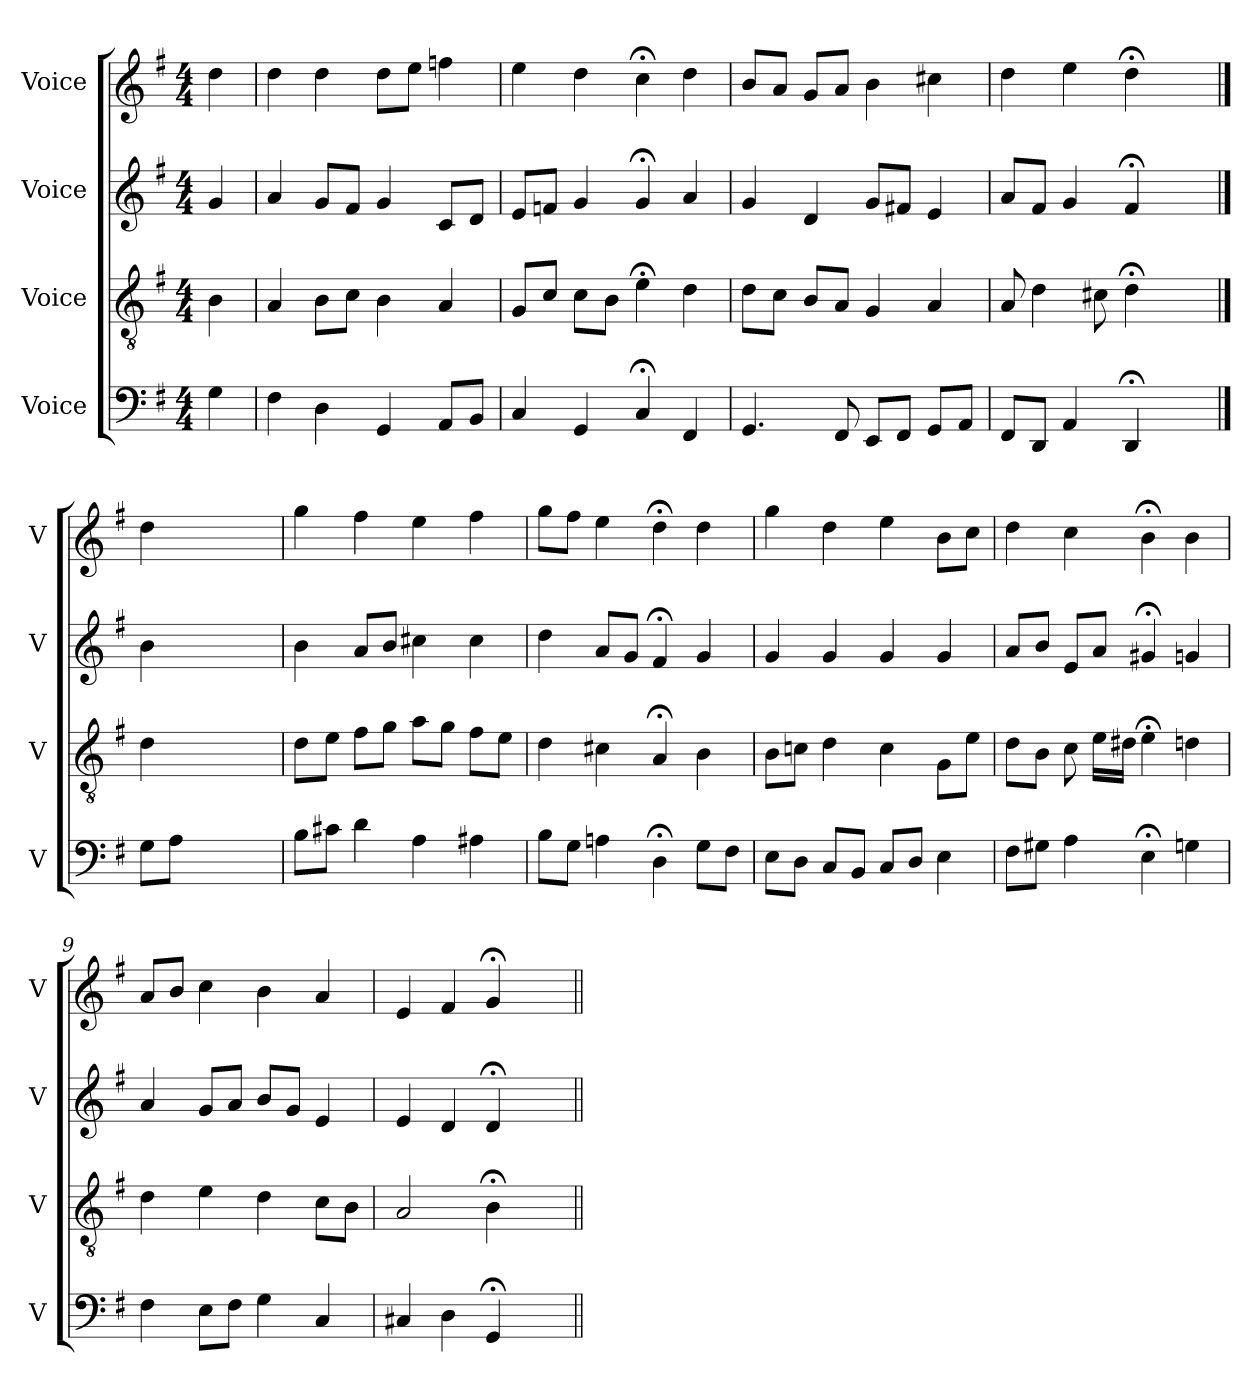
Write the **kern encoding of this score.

**kern	**kern	**kern	**kern
*part4	*part3	*part2	*part1
*staff4	*staff3	*staff2	*staff1
*I"Voice	*I"Voice	*I"Voice	*I"Voice
*I'V	*I'V	*I'V	*I'V
*clefF4	*clefGv2	*clefG2	*clefG2
*k[f#]	*k[f#]	*k[f#]	*k[f#]
*M4/4	*M4/4	*M4/4	*M4/4
*MM100	*MM100	*MM100	*MM100
=	=	=	=
4G\	4B\	4g/	4dd\
=1	=1	=1	=1
4F#\	4A/	4a/	4dd\
4D\	8B\L	8g/L	4dd\
.	8c\J	8f#/J	.
4GG/	4B\	4g/	8dd\L
.	.	.	8ee\J
8AA/L	4A/	8c/L	4ffn\
8BB/J	.	8d/J	.
=2	=2	=2	=2
4C/	8G/L	8e/L	4ee\
.	8c/J	8fn/J	.
4GG/	8c\L	4g/	4dd\
.	8B\J	.	.
4C;/	4e;\	4g;/	4cc;\
4FF#/	4d\	4a/	4dd\
=3	=3	=3	=3
4.GG/	8d\L	4g/	8b/L
.	8c\J	.	8a/J
.	8B/L	4d/	8g/L
8FF#/	8A/J	.	8a/J
8EE/L	4G/	8g/L	4b\
8FF#/J	.	8f#X/J	.
8GG/L	4A/	4e/	4cc#X\
8AA/J	.	.	.
=4	=4	=4	=4
8FF#/L	8A/	8a/L	4dd\
8DD/J	4d\	8f#/J	.
4AA/	.	4g/	4ee\
.	8c#X\	.	.
4DD;/	4d;\	4f#;/	4dd;\
4ryy	4ryy	4ryy	4ryy
!!LO:LB:g=z
==	==	==	==
8G\L	4d\	4b\	4dd\
8A\J	.	.	.
2.ryy	2.ryy	2.ryy	2.ryy
=5	=5	=5	=5
8B\L	8d\L	4b\	4gg\
8c#X\J	8e\J	.	.
4d\	8f#\L	8a/L	4ff#\
.	8g\J	8b/J	.
4A\	8a\L	4cc#X\	4ee\
.	8g\J	.	.
4A#X\	8f#\L	4cc#\	4ff#\
.	8e\J	.	.
=6	=6	=6	=6
8B\L	4d\	4dd\	8gg\L
8G\J	.	.	8ff#\J
4An\	4c#X\	8a/L	4ee\
.	.	8g/J	.
4D;\	4A;/	4f#;/	4dd;\
8G\L	4B\	4g/	4dd\
8F#\J	.	.	.
=7	=7	=7	=7
8E\L	8B\L	4g/	4gg\
8D\J	8cn\J	.	.
8C/L	4d\	4g/	4dd\
8BB/J	.	.	.
8C/L	4c\	4g/	4ee\
8D/J	.	.	.
4E\	8G\L	4g/	8b\L
.	8e\J	.	8cc\J
!!LO:LB:g=z
=8	=8	=8	=8
8F#\L	8d\L	8a/L	4dd\
8G#X\J	8B\J	8b/J	.
4A\	8c\	8e/L	4cc\
.	16e\LL	8a/J	.
.	16d#X\JJ	.	.
4E;\	4e;\	4g#X;/	4b;\
4Gn\	4dn\	4gn/	4b\
=9	=9	=9	=9
4F#\	4d\	4a/	8a/L
.	.	.	8b/J
8E\L	4e\	8g/L	4cc\
8F#\J	.	8a/J	.
4G\	4d\	8b/L	4b\
.	.	8g/J	.
4C/	8c\L	4e/	4a/
.	8B\J	.	.
=10	=10	=10	=10
4C#X/	2A/	4e/	4e/
4D\	.	4d/	4f#/
4GG;/	4B;\	4d;/	4g;/
4ryy	4ryy	4ryy	4ryy
=||	=||	=||	=||
*-	*-	*-	*-
